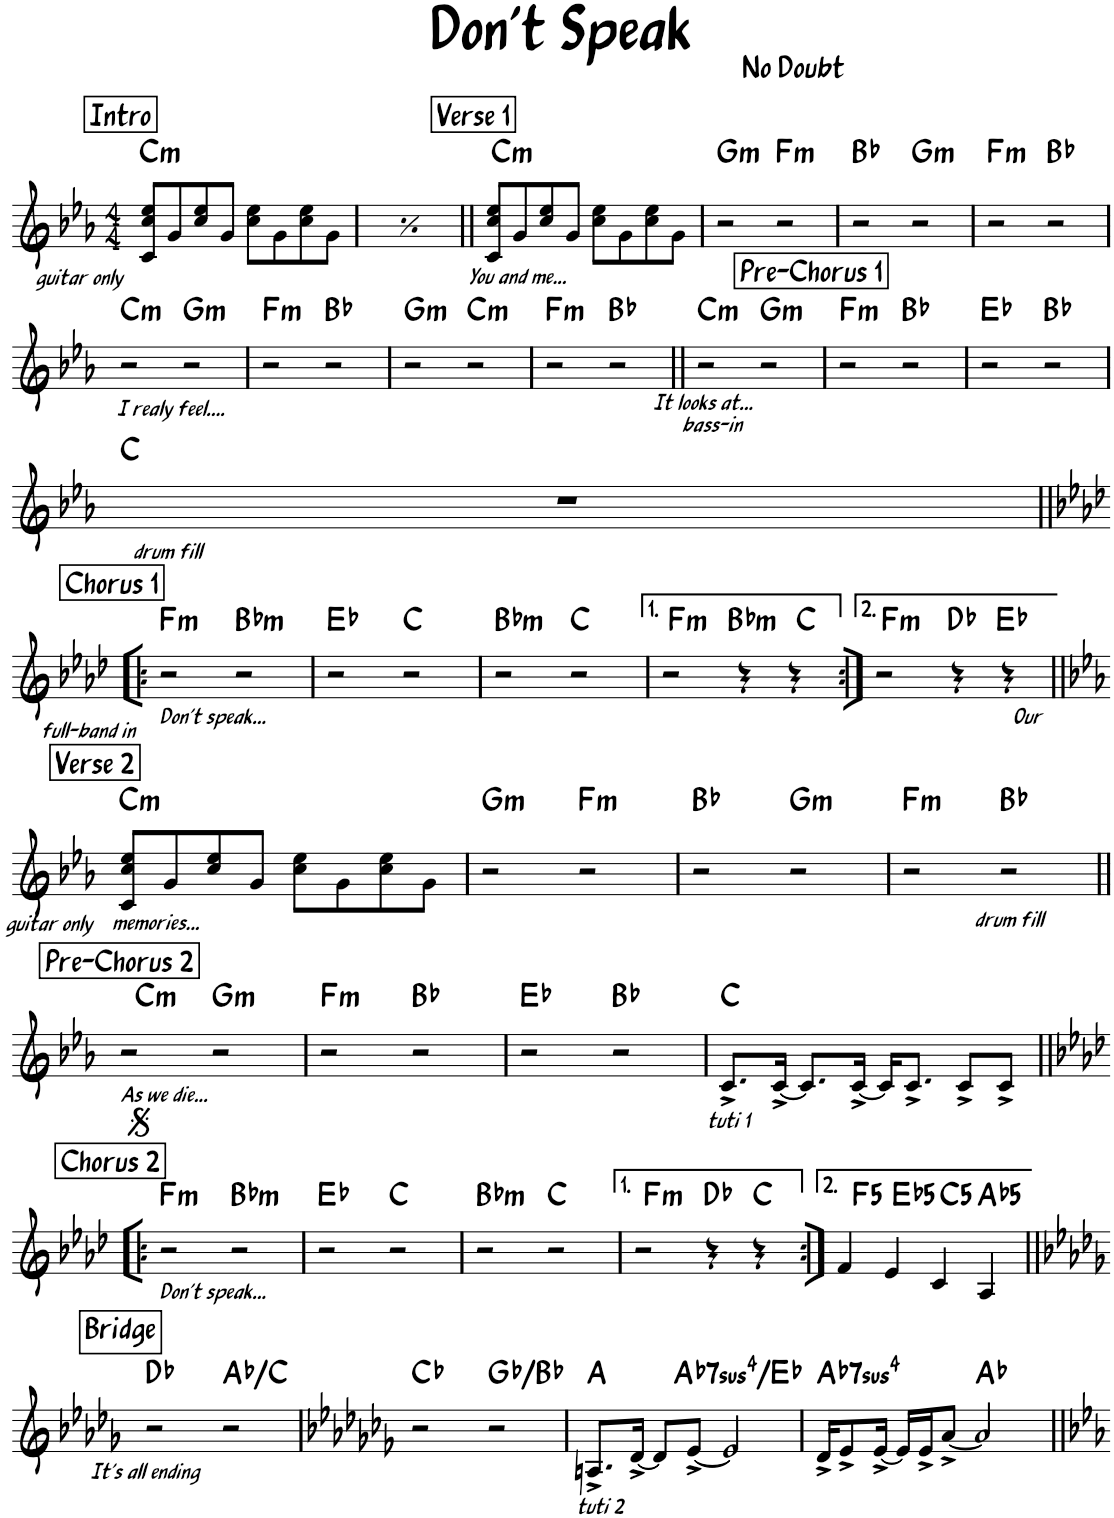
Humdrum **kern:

**kern	**harte
*part1	*part1
*staff1	*
*I"Piano	*
*I'Pno.	*
*clefG2	*
*k[b-e-a-]	*
*M4/4	*
!!LO:REH:place=s1:a:B:rj:fs=14:t=Intro
=1	=1
!LO:TX:b:i:t=guitar only	!LO:H:kt=m
8c/ 8cc/ 8ee-/L	C:min
8g/	.
8cc/ 8ee-/	.
8g/J	.
8cc\ 8ee-\L	.
8g\	.
8cc\ 8ee-\	.
8g\J	.
!!LO:REH:place=s1:a:B:rj:fs=14:t=Intro
=2	=2
!LO:TX:b:i:t=guitar only	!LO:H:kt=m
8c/ 8cc/ 8ee-/L	C:min
8g/	.
8cc/ 8ee-/	.
8g/J	.
8cc\ 8ee-\L	.
8g\	.
8cc\ 8ee-\	.
8g\J	.
!!LO:REH:place=s1:a:B:rj:fs=14:t=Verse 1
=3||	=3||
!LO:TX:b:i:t=You and me...	!LO:H:kt=m
8c/ 8cc/ 8ee-/L	C:min
8g/	.
8cc/ 8ee-/	.
8g/J	.
8cc\ 8ee-\L	.
8g\	.
8cc\ 8ee-\	.
8g\J	.
=4	=4
!	!LO:H:kt=m
2r	G:min
!	!LO:H:kt=m
2r	F:min
=5	=5
2r	Bb:maj
!	!LO:H:kt=m
2r	G:min
=6	=6
!	!LO:H:kt=m
2r	F:min
2r	Bb:maj
!!LO:LB:g=z
=7	=7
!LO:TX:b:i:t=I realy feel....	!LO:H:kt=m
2r	C:min
!	!LO:H:kt=m
2r	G:min
=8	=8
!	!LO:H:kt=m
2r	F:min
2r	Bb:maj
=9	=9
!	!LO:H:kt=m
2r	G:min
!	!LO:H:kt=m
2r	C:min
=10	=10
!	!LO:H:kt=m
2r	F:min
2r	Bb:maj
!!LO:REH:place=s1:a:B:rj:fs=14:t=Pre-Chorus 1
=11||	=11||
!LO:TX:b:i:t=bass-in	!
!LO:TX:b:i:t=It looks at...	!LO:H:kt=m
2r	C:min
!	!LO:H:kt=m
2r	G:min
=12	=12
!	!LO:H:kt=m
2r	F:min
2r	Bb:maj
=13	=13
2r	Eb:maj
2r	Bb:maj
!!LO:LB:g=z
=14	=14
!LO:TX:b:i:t=drum fill	!
1r	C:maj
!!LO:LB:g=z
!!LO:REH:place=s1:a:B:rj:fs=14:t=Chorus 1
=15!|:	=15!|:
*k[b-e-a-d-]	*
!LO:TX:b:i:t=full-band in	!
!LO:TX:b:i:t=Don't speak...	!LO:H:kt=m
2r	F:min
!	!LO:H:kt=m
2r	Bb:min
=16	=16
2r	Eb:maj
2r	C:maj
=17	=17
!	!LO:H:kt=m
2r	Bb:min
2r	C:maj
=18	=18
!	!LO:H:kt=m
2r	F:min
!	!LO:H:kt=m
4r	Bb:min
4r	C:maj
=19:|!	=19:|!
!	!LO:H:kt=m
2r	F:min
4r	Db:maj
!LO:TX:b:i:t=Our	!
4r	Eb:maj
!!LO:LB:g=z
!!LO:REH:place=s1:a:B:rj:fs=14:t=Verse 2
=20||	=20||
*k[b-e-a-]	*
!LO:TX:b:i:t=guitar only	!
!LO:TX:b:i:t=memories...	!LO:H:kt=m
8c/ 8cc/ 8ee-/L	C:min
8g/	.
8cc/ 8ee-/	.
8g/J	.
8cc\ 8ee-\L	.
8g\	.
8cc\ 8ee-\	.
8g\J	.
=21	=21
!	!LO:H:kt=m
2r	G:min
!	!LO:H:kt=m
2r	F:min
=22	=22
2r	Bb:maj
!	!LO:H:kt=m
2r	G:min
=23	=23
!LO:TX:b:i:t=drum fill	!LO:H:kt=m
2r	F:min
2r	Bb:maj
!!LO:LB:g=z
!!LO:REH:place=s1:a:B:rj:fs=14:t=Pre-Chorus 2
=24||	=24||
*k[b-e-a-]	*
!LO:TX:b:i:t=As we die...	!LO:H:kt=m
2r	C:min
!	!LO:H:kt=m
2r	G:min
=25	=25
!	!LO:H:kt=m
2r	F:min
2r	Bb:maj
=26	=26
2r	Eb:maj
2r	Bb:maj
=27	=27
!LO:TX:b:i:t=tuti 1	!
8.c^/L	C:maj
[16c^/Jk	.
8.c/L]	.
[16c^/Jk	.
16c/KL]	.
8.c^/J	.
8c^/L	.
8c^/J	.
!!LO:LB:g=z
!!LO:REH:place=s1:a:B:rj:fs=14:t=Chorus 2
=28!|:	=28!|:
*k[b-e-a-d-]	*
!LO:TX:b:i:t=Don't speak...	!LO:H:kt=m
2r	F:min
!	!LO:H:kt=m
2r	Bb:min
=29	=29
2r	Eb:maj
2r	C:maj
=30	=30
!	!LO:H:kt=m
2r	Bb:min
2r	C:maj
=31	=31
!	!LO:H:kt=m
2r	F:min
4r	Db:maj
4r	C:maj
=32:|!	=32:|!
!	!LO:H:kt=5
4f/	F:(1,5)
!	!LO:H:kt=5
4e-/	Eb:(1,5)
!	!LO:H:kt=5
4c/	C:(1,5)
!	!LO:H:kt=5
4A-/	Ab:(1,5)
!!LO:LB:g=z
!!LO:REH:place=s1:a:B:rj:fs=14:t=Bridge
=33||	=33||
*k[b-e-a-d-g-]	*
!LO:TX:b:i:t=It's all ending	!
2r	Db:maj
2r	Ab:maj/3
=34	=34
*k[b-e-a-d-g-c-f-]	*
2r	Cb:maj
2r	Gb:maj/3
=35	=35
!LO:TX:b:i:t=tuti 2	!
8.An^/L	A:maj
[16d-^/Jk	.
8d-/L]	.
!	!LO:H:kt=74
[8e-^/J	Ab:sus4(7)/5
2e-/]	.
=36	=36
!	!LO:H:kt=74
16d-^/KL	Ab:sus4(7)
8e-^/	.
[16e-^/Jk	.
16e-/LL]	.
16e-^/J	.
[8a-^/J	.
2a-/]	Ab:maj
=||	=||
*-	*-
